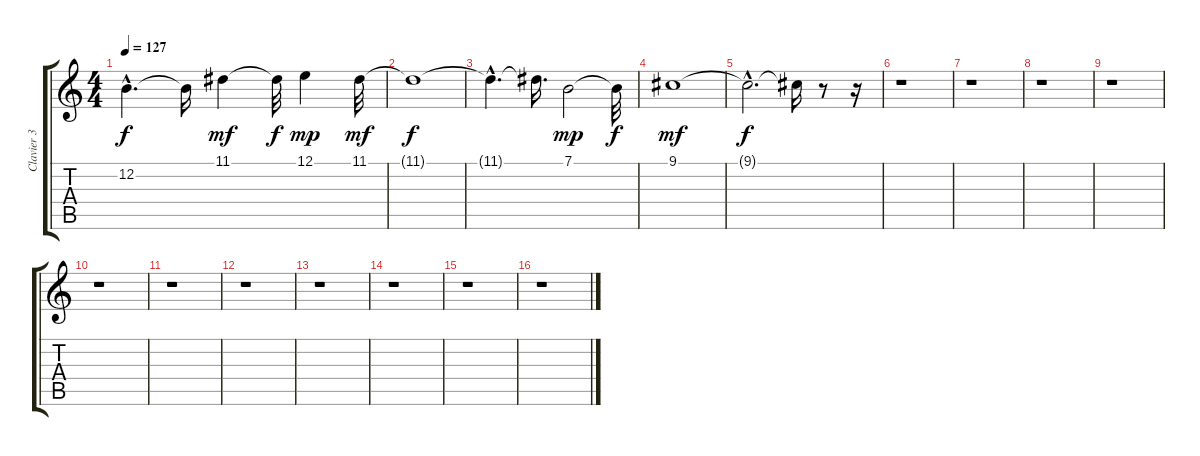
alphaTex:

\track ("Clavier 3" "Clavier 3") {instrument pad2warm}
\staff {score tabs}
\tuning (E4 B3 G3 D3 A2 E2) {hide}
\ts (4 4)
\tempo 127
\clef g2
\ks c
12.2{hac t}.4{d dy f} 12.2{t}.16 11.1.4{dy mf} 11.1{t}.32{dy f} 12.1.4{dy mp} 11.1.32{dy mf} |
11.1{t}.1{dy f} |
11.1{hac t}.4{d} 11.1{t}.16{d} 7.1.2{dy mp} 7.1{t}.32{dy f} |
9.1.1{dy mf} |
9.1{hac t}.2{d dy f} 9.1{t}.16 r.8 r.16 |
r.1 |
r.1 |
r.1 |
r.1 |
r.1 |
r.1 |
r.1 |
r.1 |
r.1 |
r.1 |
r.1
